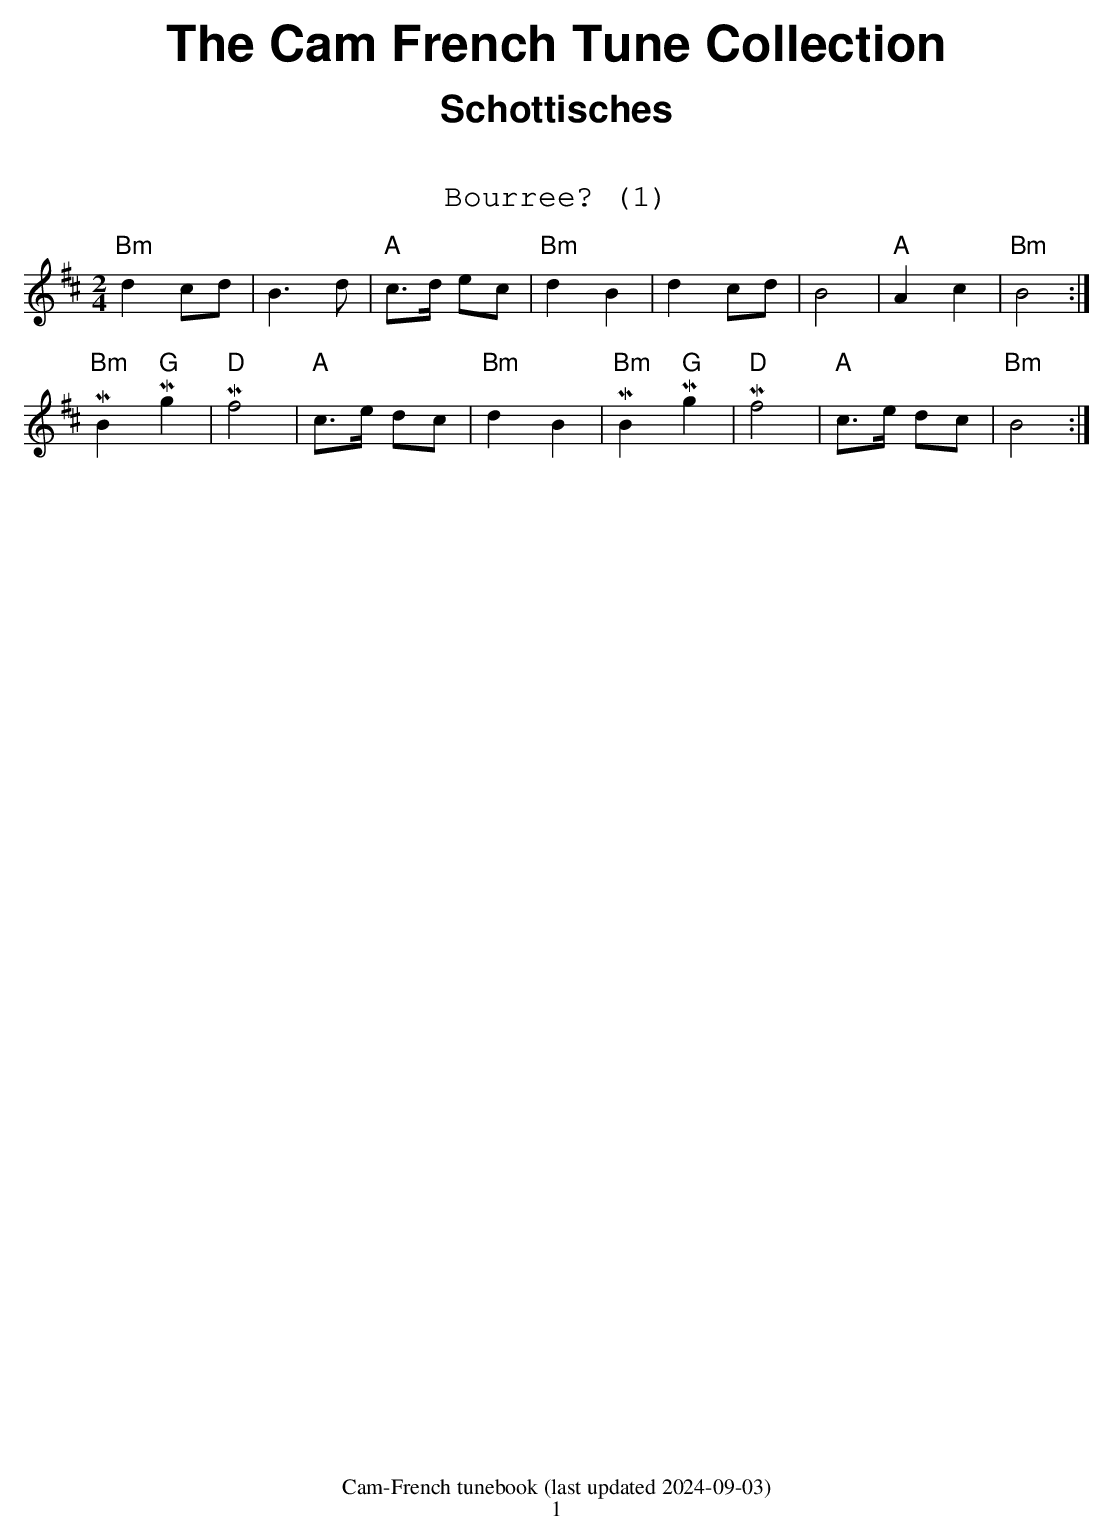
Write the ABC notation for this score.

X:1
T:Bourree? (1)
M:2/4
L:1/8
Q:1/4=140
K:Bm
"Bm"d2 cd|B3 d|"A"c>d ec|"Bm"d2 B2|\
d2 cd|B4|"A"A2 c2|"Bm"B4:|
"Bm"MB2 "G"Mg2|"D"Mf4|"A"c>e dc|"Bm"d2 B2|\
"Bm"MB2 "G"Mg2|"D"Mf4|"A"c>e dc|"Bm"B4:|
